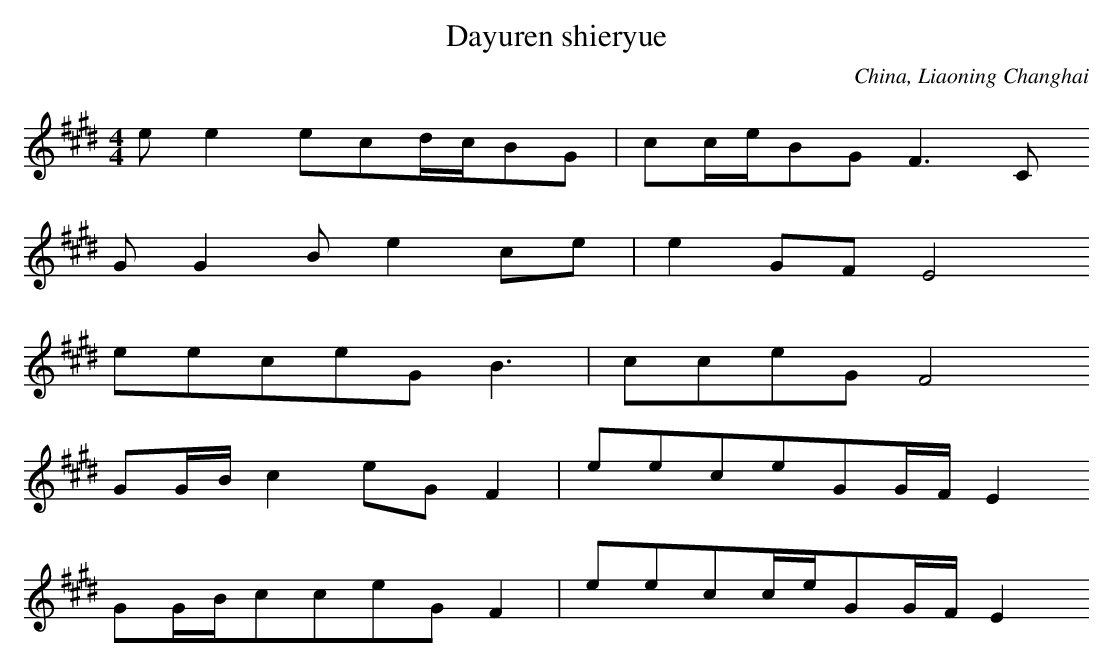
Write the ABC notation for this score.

X:1
T: Dayuren shieryue
O: China, Liaoning Changhai
M: 4/4
L: 1/16
K: E
e2e4e2c2dcB2G2 | c2ceB2G2F6C2
G2G4B2e4c2e2 | e4G2F2E8
e2e2c2e2G2B6 | c2c2e2G2F8
G2GBc4e2G2F4 | e2e2c2e2G2GFE4
G2GBc2c2e2G2F4 | e2e2c2ceG2GFE4
